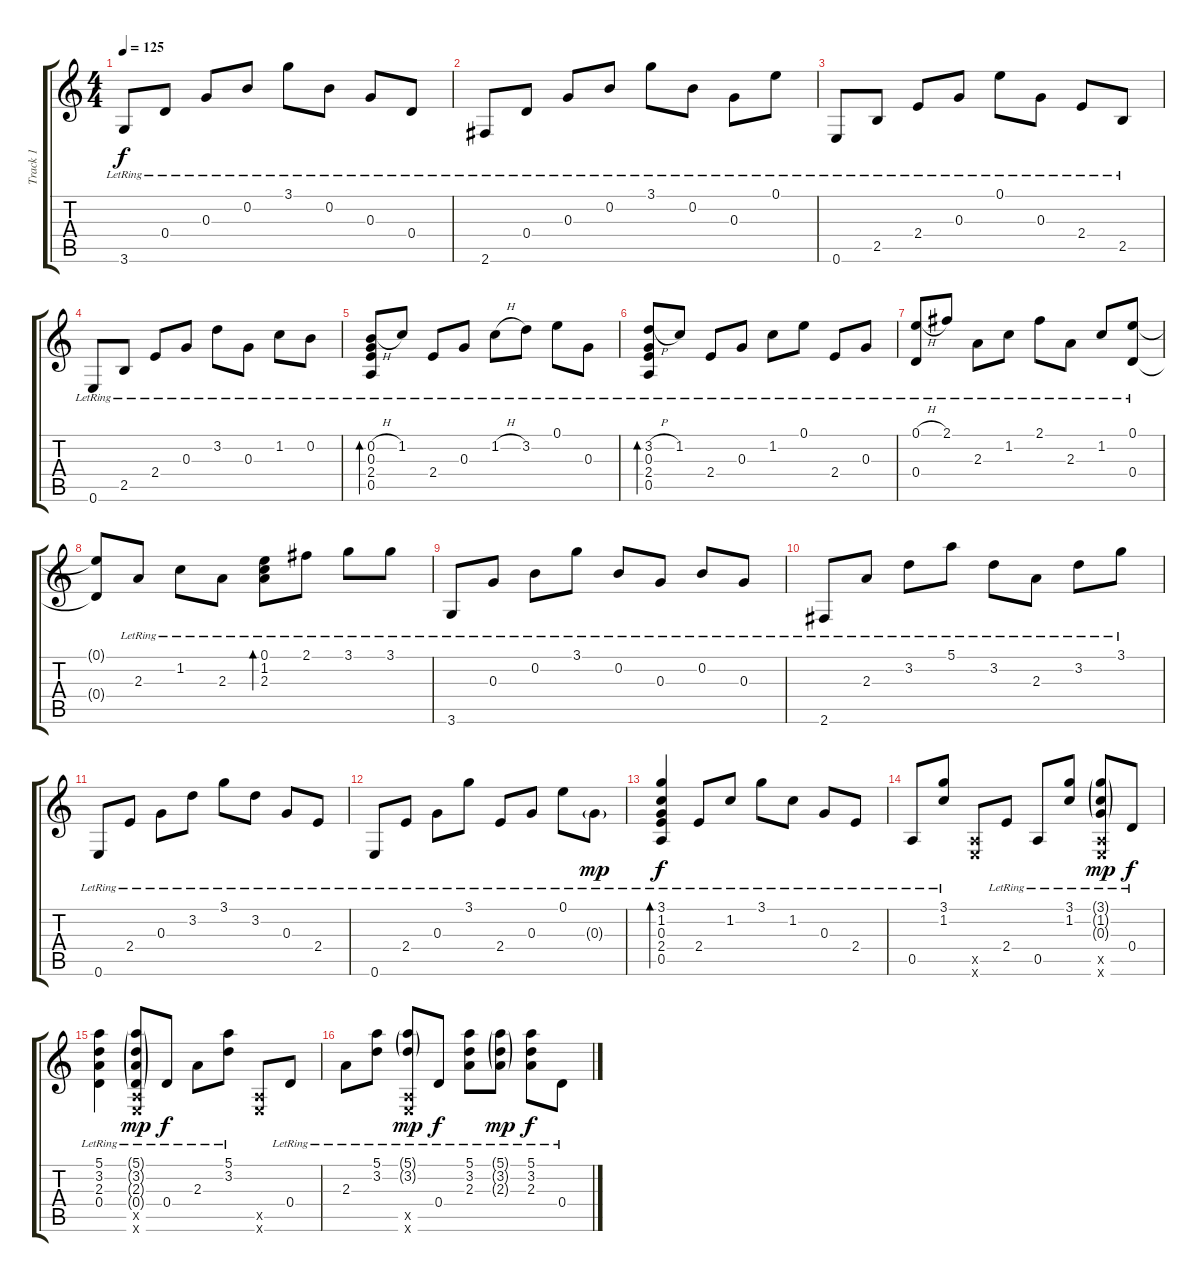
\track ("Track 1" "Track 1") {instrument acousticguitarsteel}
\staff {score tabs}
\tuning (E4 B3 G3 D3 A2 E2) {hide}
\ts (4 4)
\tempo 125
\clef g2
\ks c
3.6{lr}.8{dy f} 0.4{lr}.8 0.3{lr}.8 0.2{lr}.8 3.1{lr}.8 0.2{lr}.8 0.3{lr}.8 0.4{lr}.8 |
2.6{lr}.8 0.4{lr}.8 0.3{lr}.8 0.2{lr}.8 3.1{lr}.8 0.2{lr}.8 0.3{lr}.8 0.1{lr}.8 |
0.6{lr}.8 2.5{lr}.8 2.4{lr}.8 0.3{lr}.8 0.1{lr}.8 0.3{lr}.8 2.4{lr}.8 2.5{lr}.8 |
0.6{lr}.8 2.5{lr}.8 2.4{lr}.8 0.3{lr}.8 3.2{lr}.8 0.3{lr}.8 1.2{lr}.8 0.2{lr}.8 |
(0.2{h lr} 0.3{lr} 2.4{lr} 0.5{lr}).8{bd 480} 1.2{lr}.8 2.4{lr}.8 0.3{lr}.8 1.2{h lr}.8 3.2{lr}.8 0.1{lr}.8 0.3{lr}.8 |
(3.2{h lr} 0.3{lr} 2.4{lr} 0.5{lr}).8{bd 480} 1.2{lr}.8 2.4{lr}.8 0.3{lr}.8 1.2{lr}.8 0.1{lr}.8 2.4{lr}.8 0.3{lr}.8 |
(0.1{h lr} 0.4{lr}).8 2.1{lr}.8 2.3{lr}.8 1.2{lr}.8 2.1{lr}.8 2.3{lr}.8 1.2{lr}.8 (0.1{lr} 0.4{lr}).8 |
(0.1{t} 0.4{t}).8 2.3{lr}.8 1.2{lr}.8 2.3{lr}.8 (0.1{lr} 1.2{lr} 2.3{lr}).8{bd 480} 2.1{lr}.8 3.1{lr}.8 3.1{lr}.8 |
3.6{lr}.8 0.3{lr}.8 0.2{lr}.8 3.1{lr}.8 0.2{lr}.8 0.3{lr}.8 0.2{lr}.8 0.3{lr}.8 |
2.6{lr}.8 2.3{lr}.8 3.2{lr}.8 5.1{lr}.8 3.2{lr}.8 2.3{lr}.8 3.2{lr}.8 3.1{lr}.8 |
0.6{lr}.8 2.4{lr}.8 0.3{lr}.8 3.2{lr}.8 3.1{lr}.8 3.2{lr}.8 0.3{lr}.8 2.4{lr}.8 |
0.6{lr}.8 2.4{lr}.8 0.3{lr}.8 3.1{lr}.8 2.4{lr}.8 0.3{lr}.8 0.1{lr}.8 0.3{g lr}.8{dy mp} |
(3.1{lr} 1.2{lr} 0.3{lr} 2.4{lr} 0.5{lr}).4{bd 480 dy f} 2.4{lr}.8 1.2{lr}.8 3.1{lr}.8 1.2{lr}.8 0.3{lr}.8 2.4{lr}.8 |
0.5{lr}.8 (3.1{lr} 1.2{lr}).8 (0.5{x} 0.6{x}).8 2.4{lr}.8 0.5{lr}.8 (3.1{lr} 1.2{lr}).8 (3.1{g lr} 1.2{g lr} 0.3{g lr} 0.5{x} 0.6{x}).8{dy mp} 0.4{lr}.8{dy f} |
(5.1{lr} 3.2{lr} 2.3{lr} 0.4{lr}).4 (5.1{g lr} 3.2{g lr} 2.3{g lr} 0.4{g lr} 0.5{x} 0.6{x}).8{dy mp} 0.4{lr}.8{dy f} 2.3{lr}.8 (5.1{lr} 3.2{lr}).8 (0.5{x} 0.6{x}).8 0.4{lr}.8 |
2.3{lr}.8 (5.1{lr} 3.2{lr}).8 (5.1{g lr} 3.2{g lr} 0.5{x} 0.6{x}).8{dy mp} 0.4{lr}.8{dy f} (5.1{lr} 3.2{lr} 2.3{lr}).8 (5.1{g lr} 3.2{g lr} 2.3{g lr}).8{dy mp} (5.1{lr} 3.2{lr} 2.3{lr}).8{dy f} 0.4{lr}.8
